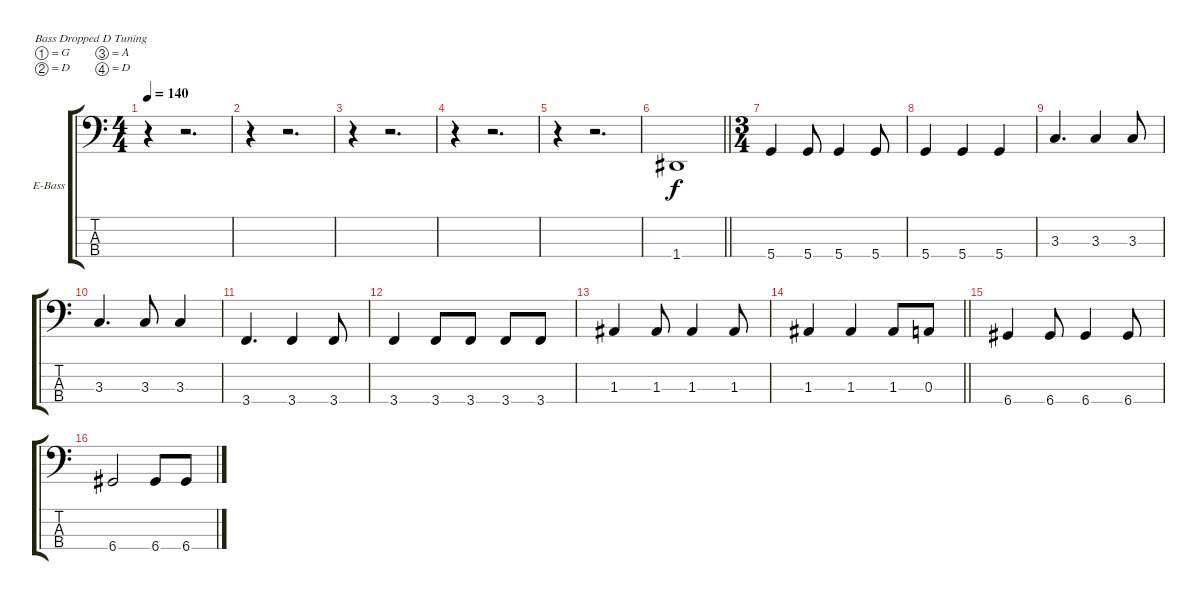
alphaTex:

\bracketExtendMode groupsimilarinstruments
\firstSystemTrackNameOrientation horizontal
\otherSystemsTrackNameOrientation horizontal
\track ("Bass" "E-Bass") {instrument electricbasspick}
\staff {score tabs}
\tuning (G2 D2 A1 D1)
\ts (4 4)
\tempo 140
\clef f4
\ks c
r.4{dy f} r.2{d} |
r.4 r.2{d} |
r.4 r.2{d} |
r.4 r.2{d} |
r.4 r.2{d} |
\barLineRight lightlight
1.4.1 |
\ts (3 4)
\beaming (8 2 2 2 2)
5.4.4 5.4.8 5.4.4 5.4.8 |
5.4.4 5.4.4 5.4.4 |
3.3.4{d} 3.3.4 3.3.8 |
3.3.4{d} 3.3.8 3.3.4 |
3.4.4{d} 3.4.4 3.4.8 |
3.4.4 3.4.8 3.4.8 3.4.8 3.4.8 |
1.3.4 1.3.8 1.3.4 1.3.8 |
\barLineRight lightlight
1.3.4 1.3.4 1.3.8 0.3.8 |
6.4.4 6.4.8 6.4.4 6.4.8 |
6.4.2 6.4.8 6.4.8
